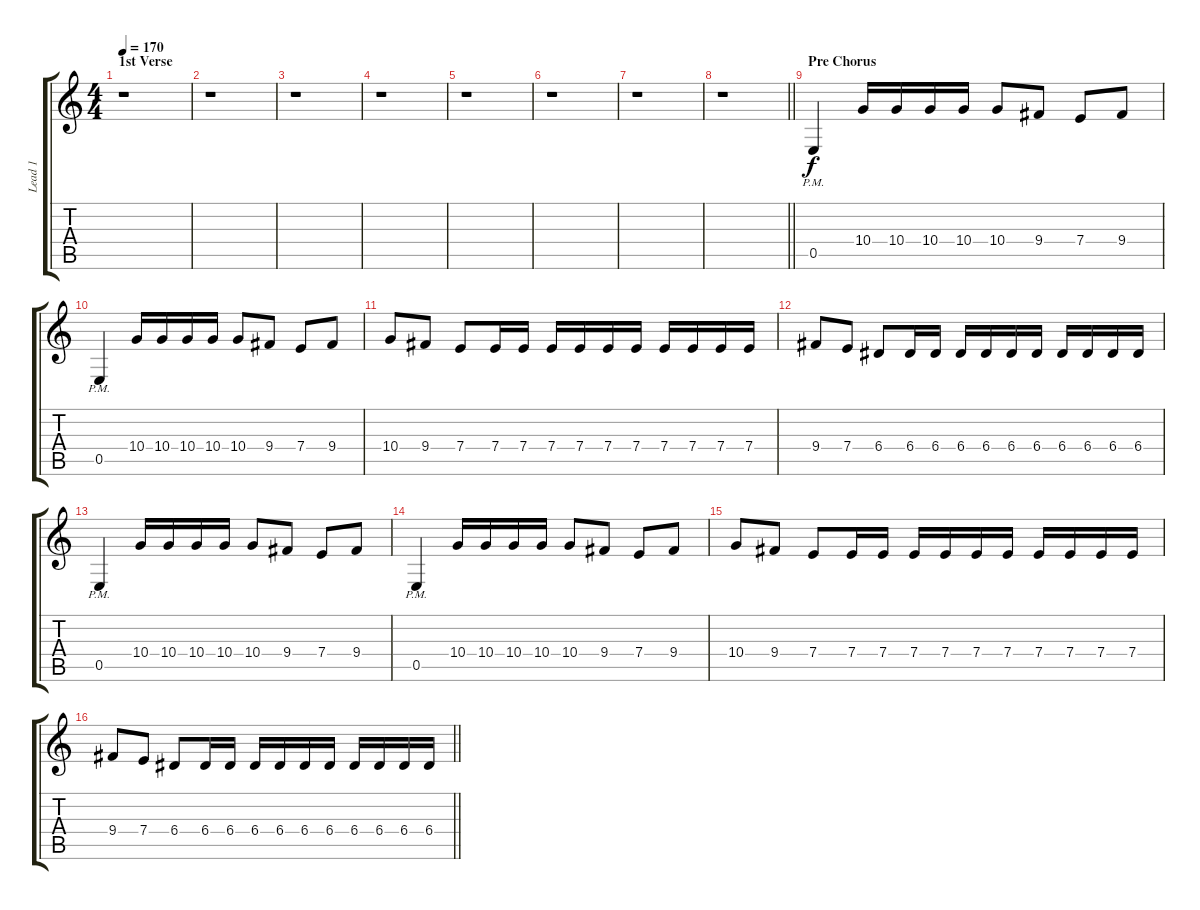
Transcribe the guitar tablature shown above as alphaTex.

\track ("Lead 1" "Lead 1") {instrument overdrivenguitar}
\staff {score tabs}
\tuning (B3 Gb3 D3 A2 E2 B1) {hide}
\ts (4 4)
\section ("" "1st Verse")
\tempo 170
\clef g2
\ks c
r.1{dy f} |
r.1 |
r.1 |
r.1 |
r.1 |
r.1 |
r.1 |
\barLineRight lightlight
r.1 |
\section ("" "Pre Chorus")
0.5{pm}.4 10.4.16 10.4.16 10.4.16 10.4.16 10.4.8 9.4.8 7.4.8 9.4.8 |
0.5{pm}.4 10.4.16 10.4.16 10.4.16 10.4.16 10.4.8 9.4.8 7.4.8 9.4.8 |
10.4.8 9.4.8 7.4.8 7.4.16 7.4.16 7.4.16 7.4.16 7.4.16 7.4.16 7.4.16 7.4.16 7.4.16 7.4.16 |
9.4.8 7.4.8 6.4.8 6.4.16 6.4.16 6.4.16 6.4.16 6.4.16 6.4.16 6.4.16 6.4.16 6.4.16 6.4.16 |
0.5{pm}.4 10.4.16 10.4.16 10.4.16 10.4.16 10.4.8 9.4.8 7.4.8 9.4.8 |
0.5{pm}.4 10.4.16 10.4.16 10.4.16 10.4.16 10.4.8 9.4.8 7.4.8 9.4.8 |
10.4.8 9.4.8 7.4.8 7.4.16 7.4.16 7.4.16 7.4.16 7.4.16 7.4.16 7.4.16 7.4.16 7.4.16 7.4.16 |
\barLineRight lightlight
9.4.8 7.4.8 6.4.8 6.4.16 6.4.16 6.4.16 6.4.16 6.4.16 6.4.16 6.4.16 6.4.16 6.4.16 6.4.16
